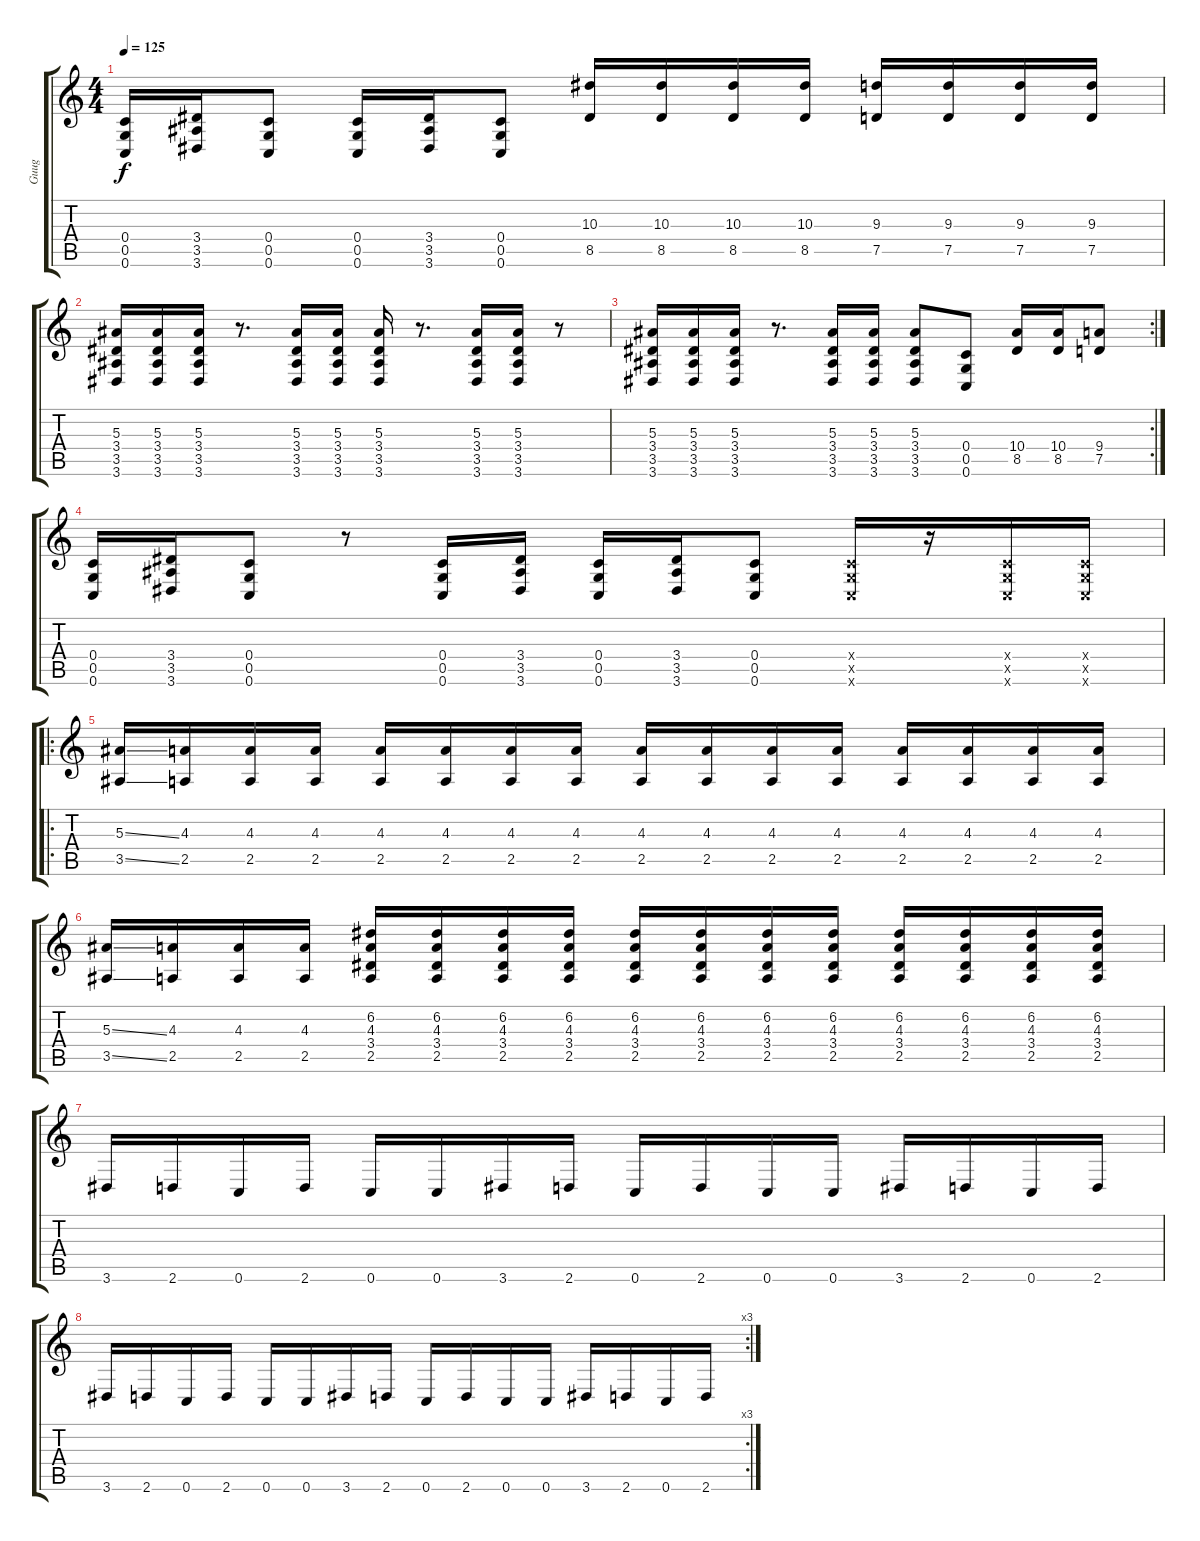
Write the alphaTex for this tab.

\track ("Guug" "Guug") {instrument overdrivenguitar}
\staff {score tabs}
\tuning (D4 A3 F3 C3 G2 C2) {hide}
\ts (4 4)
\tempo 125
\clef g2
\ks c
(0.4 0.5 0.6).16{dy f} (3.4 3.5 3.6).16 (0.4 0.5 0.6).8 (0.4 0.5 0.6).16 (3.4 3.5 3.6).16 (0.4 0.5 0.6).8 (10.3 8.5).16 (10.3 8.5).16 (10.3 8.5).16 (10.3 8.5).16 (9.3 7.5).16 (9.3 7.5).16 (9.3 7.5).16 (9.3 7.5).16 |
(5.3 3.4 3.5 3.6).16 (5.3 3.4 3.5 3.6).16 (5.3 3.4 3.5 3.6).16 r.8{d} (5.3 3.4 3.5 3.6).16 (5.3 3.4 3.5 3.6).16 (5.3 3.4 3.5 3.6).16 r.8{d} (5.3 3.4 3.5 3.6).16 (5.3 3.4 3.5 3.6).16 r.8 |
\rc 2
(5.3 3.4 3.5 3.6).16 (5.3 3.4 3.5 3.6).16 (5.3 3.4 3.5 3.6).16 r.8{d} (5.3 3.4 3.5 3.6).16 (5.3 3.4 3.5 3.6).16 (5.3 3.4 3.5 3.6).8 (0.4 0.5 0.6).8 (10.4 8.5).16 (10.4 8.5).16 (9.4 7.5).8 |
(0.4 0.5 0.6).16 (3.4 3.5 3.6).16 (0.4 0.5 0.6).8 r.8 (0.4 0.5 0.6).16 (3.4 3.5 3.6).16 (0.4 0.5 0.6).16 (3.4 3.5 3.6).16 (0.4 0.5 0.6).8 (0.4{x} 0.5{x} 0.6{x}).16 r.16 (0.4{x} 0.5{x} 0.6{x}).16 (0.4{x} 0.5{x} 0.6{x}).16 |
\ro
(5.3{ss} 3.5{ss}).16 (4.3 2.5).16 (4.3 2.5).16 (4.3 2.5).16 (4.3 2.5).16 (4.3 2.5).16 (4.3 2.5).16 (4.3 2.5).16 (4.3 2.5).16 (4.3 2.5).16 (4.3 2.5).16 (4.3 2.5).16 (4.3 2.5).16 (4.3 2.5).16 (4.3 2.5).16 (4.3 2.5).16 |
(5.3{ss} 3.5{ss}).16 (4.3 2.5).16 (4.3 2.5).16 (4.3 2.5).16 (6.2 4.3 3.4 2.5).16 (6.2 4.3 3.4 2.5).16 (6.2 4.3 3.4 2.5).16 (6.2 4.3 3.4 2.5).16 (6.2 4.3 3.4 2.5).16 (6.2 4.3 3.4 2.5).16 (6.2 4.3 3.4 2.5).16 (6.2 4.3 3.4 2.5).16 (6.2 4.3 3.4 2.5).16 (6.2 4.3 3.4 2.5).16 (6.2 4.3 3.4 2.5).16 (6.2 4.3 3.4 2.5).16 |
3.6.16 2.6.16 0.6.16 2.6.16 0.6.16 0.6.16 3.6.16 2.6.16 0.6.16 2.6.16 0.6.16 0.6.16 3.6.16 2.6.16 0.6.16 2.6.16 |
\rc 3
3.6.16 2.6.16 0.6.16 2.6.16 0.6.16 0.6.16 3.6.16 2.6.16 0.6.16 2.6.16 0.6.16 0.6.16 3.6.16 2.6.16 0.6.16 2.6.16
